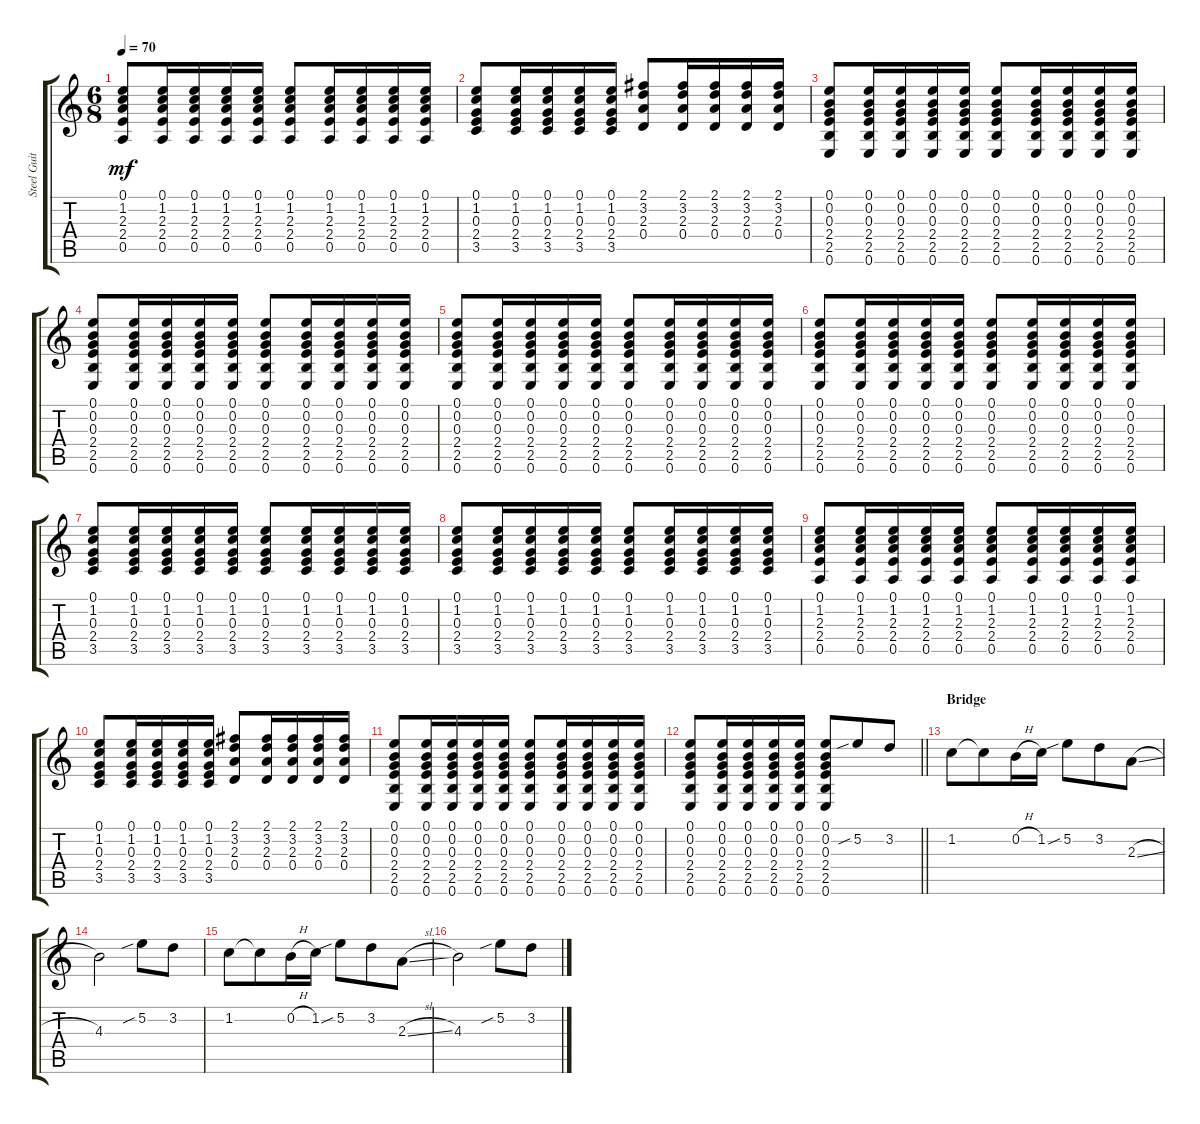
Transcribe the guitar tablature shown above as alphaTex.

\track ("Steel Guitar" "Steel Guit") {instrument acousticguitarsteel}
\staff {score tabs}
\tuning (E4 B3 G3 D3 A2 E2) {hide}
\ts (6 8)
\tempo 70
\clef g2
\ks c
(0.1 1.2 2.3 2.4 0.5).8{dy mf} (0.1 1.2 2.3 2.4 0.5).16 (0.1 1.2 2.3 2.4 0.5).16 (0.1 1.2 2.3 2.4 0.5).16 (0.1 1.2 2.3 2.4 0.5).16 (0.1 1.2 2.3 2.4 0.5).8 (0.1 1.2 2.3 2.4 0.5).16 (0.1 1.2 2.3 2.4 0.5).16 (0.1 1.2 2.3 2.4 0.5).16 (0.1 1.2 2.3 2.4 0.5).16 |
(0.1 1.2 0.3 2.4 3.5).8 (0.1 1.2 0.3 2.4 3.5).16 (0.1 1.2 0.3 2.4 3.5).16 (0.1 1.2 0.3 2.4 3.5).16 (0.1 1.2 0.3 2.4 3.5).16 (2.1 3.2 2.3 0.4).8 (2.1 3.2 2.3 0.4).16 (2.1 3.2 2.3 0.4).16 (2.1 3.2 2.3 0.4).16 (2.1 3.2 2.3 0.4).16 |
(0.1 0.2 0.3 2.4 2.5 0.6).8 (0.1 0.2 0.3 2.4 2.5 0.6).16 (0.1 0.2 0.3 2.4 2.5 0.6).16 (0.1 0.2 0.3 2.4 2.5 0.6).16 (0.1 0.2 0.3 2.4 2.5 0.6).16 (0.1 0.2 0.3 2.4 2.5 0.6).8 (0.1 0.2 0.3 2.4 2.5 0.6).16 (0.1 0.2 0.3 2.4 2.5 0.6).16 (0.1 0.2 0.3 2.4 2.5 0.6).16 (0.1 0.2 0.3 2.4 2.5 0.6).16 |
(0.1 0.2 0.3 2.4 2.5 0.6).8 (0.1 0.2 0.3 2.4 2.5 0.6).16 (0.1 0.2 0.3 2.4 2.5 0.6).16 (0.1 0.2 0.3 2.4 2.5 0.6).16 (0.1 0.2 0.3 2.4 2.5 0.6).16 (0.1 0.2 0.3 2.4 2.5 0.6).8 (0.1 0.2 0.3 2.4 2.5 0.6).16 (0.1 0.2 0.3 2.4 2.5 0.6).16 (0.1 0.2 0.3 2.4 2.5 0.6).16 (0.1 0.2 0.3 2.4 2.5 0.6).16 |
(0.1 0.2 0.3 2.4 2.5 0.6).8 (0.1 0.2 0.3 2.4 2.5 0.6).16 (0.1 0.2 0.3 2.4 2.5 0.6).16 (0.1 0.2 0.3 2.4 2.5 0.6).16 (0.1 0.2 0.3 2.4 2.5 0.6).16 (0.1 0.2 0.3 2.4 2.5 0.6).8 (0.1 0.2 0.3 2.4 2.5 0.6).16 (0.1 0.2 0.3 2.4 2.5 0.6).16 (0.1 0.2 0.3 2.4 2.5 0.6).16 (0.1 0.2 0.3 2.4 2.5 0.6).16 |
(0.1 0.2 0.3 2.4 2.5 0.6).8 (0.1 0.2 0.3 2.4 2.5 0.6).16 (0.1 0.2 0.3 2.4 2.5 0.6).16 (0.1 0.2 0.3 2.4 2.5 0.6).16 (0.1 0.2 0.3 2.4 2.5 0.6).16 (0.1 0.2 0.3 2.4 2.5 0.6).8 (0.1 0.2 0.3 2.4 2.5 0.6).16 (0.1 0.2 0.3 2.4 2.5 0.6).16 (0.1 0.2 0.3 2.4 2.5 0.6).16 (0.1 0.2 0.3 2.4 2.5 0.6).16 |
(0.1 1.2 0.3 2.4 3.5).8 (0.1 1.2 0.3 2.4 3.5).16 (0.1 1.2 0.3 2.4 3.5).16 (0.1 1.2 0.3 2.4 3.5).16 (0.1 1.2 0.3 2.4 3.5).16 (0.1 1.2 0.3 2.4 3.5).8 (0.1 1.2 0.3 2.4 3.5).16 (0.1 1.2 0.3 2.4 3.5).16 (0.1 1.2 0.3 2.4 3.5).16 (0.1 1.2 0.3 2.4 3.5).16 |
(0.1 1.2 0.3 2.4 3.5).8 (0.1 1.2 0.3 2.4 3.5).16 (0.1 1.2 0.3 2.4 3.5).16 (0.1 1.2 0.3 2.4 3.5).16 (0.1 1.2 0.3 2.4 3.5).16 (0.1 1.2 0.3 2.4 3.5).8 (0.1 1.2 0.3 2.4 3.5).16 (0.1 1.2 0.3 2.4 3.5).16 (0.1 1.2 0.3 2.4 3.5).16 (0.1 1.2 0.3 2.4 3.5).16 |
(0.1 1.2 2.3 2.4 0.5).8 (0.1 1.2 2.3 2.4 0.5).16 (0.1 1.2 2.3 2.4 0.5).16 (0.1 1.2 2.3 2.4 0.5).16 (0.1 1.2 2.3 2.4 0.5).16 (0.1 1.2 2.3 2.4 0.5).8 (0.1 1.2 2.3 2.4 0.5).16 (0.1 1.2 2.3 2.4 0.5).16 (0.1 1.2 2.3 2.4 0.5).16 (0.1 1.2 2.3 2.4 0.5).16 |
(0.1 1.2 0.3 2.4 3.5).8 (0.1 1.2 0.3 2.4 3.5).16 (0.1 1.2 0.3 2.4 3.5).16 (0.1 1.2 0.3 2.4 3.5).16 (0.1 1.2 0.3 2.4 3.5).16 (2.1 3.2 2.3 0.4).8 (2.1 3.2 2.3 0.4).16 (2.1 3.2 2.3 0.4).16 (2.1 3.2 2.3 0.4).16 (2.1 3.2 2.3 0.4).16 |
(0.1 0.2 0.3 2.4 2.5 0.6).8 (0.1 0.2 0.3 2.4 2.5 0.6).16 (0.1 0.2 0.3 2.4 2.5 0.6).16 (0.1 0.2 0.3 2.4 2.5 0.6).16 (0.1 0.2 0.3 2.4 2.5 0.6).16 (0.1 0.2 0.3 2.4 2.5 0.6).8 (0.1 0.2 0.3 2.4 2.5 0.6).16 (0.1 0.2 0.3 2.4 2.5 0.6).16 (0.1 0.2 0.3 2.4 2.5 0.6).16 (0.1 0.2 0.3 2.4 2.5 0.6).16 |
\barLineRight lightlight
(0.1 0.2 0.3 2.4 2.5 0.6).8 (0.1 0.2 0.3 2.4 2.5 0.6).16 (0.1 0.2 0.3 2.4 2.5 0.6).16 (0.1 0.2 0.3 2.4 2.5 0.6).16 (0.1 0.2 0.3 2.4 2.5 0.6).16 (0.1 0.2 0.3 2.4 2.5 0.6).8 5.2{sib}.8 3.2.8 |
\section ("" "Bridge")
1.2.8 1.2{t}.8 0.2{h}.16 1.2.16 5.2{sib}.8 3.2.8 2.3{sl}.8 |
4.3.2 5.2{sib}.8 3.2.8 |
1.2.8 1.2{t}.8 0.2{h}.16 1.2.16 5.2{sib}.8 3.2.8 2.3{sl}.8 |
4.3.2 5.2{sib}.8 3.2.8
